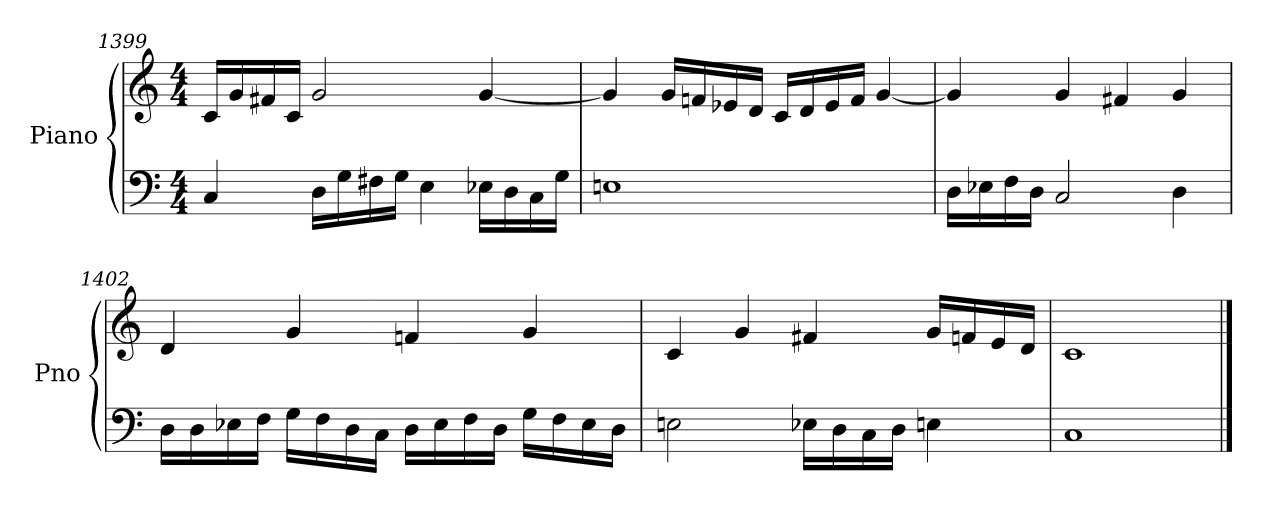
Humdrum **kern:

**kern	**kern
*part1	*part1
*staff2	*staff1
*I"Piano	*
*I'Pno	*
!!LO:LB:g=z
*clefF4	*clefG2
*k[]	*k[]
*M4/4	*M4/4
=1399	=1399
4C/	16c/LL
.	16g/
.	16f#X/
.	16c/JJ
16D\LL	2g/
16G\	.
16F#X\	.
16G\JJ	.
4E\	.
16E-X\LL	[4g/
16D\	.
16C\	.
16G\JJ	.
=1400	=1400
1En	4g/]
.	16g/LL
.	16fn/
.	16e-X/
.	16d/JJ
.	16c/LL
.	16d/
.	16e-/
.	16f/JJ
.	[4g/
=1401	=1401
16D\LL	4g/]
16E-X\	.
16F\	.
16D\JJ	.
2C/	4g/
.	4f#X/
4D\	4g/
!!LO:LB:g=z
=1402	=1402
16D\LL	4d/
16D\	.
16E-X\	.
16F\JJ	.
16G\LL	4g/
16F\	.
16D\	.
16C\JJ	.
16D\LL	4fn/
16E-\	.
16F\	.
16D\JJ	.
16G\LL	4g/
16F\	.
16E-\	.
16D\JJ	.
=1403	=1403
2En\	4c/
.	4g/
16E-X\LL	4f#X/
16D\	.
16C\	.
16D\JJ	.
4En\	16g/LL
.	16fn/
.	16e/
.	16d/JJ
=1404	=1404
1C	1c
==	==
*-	*-
